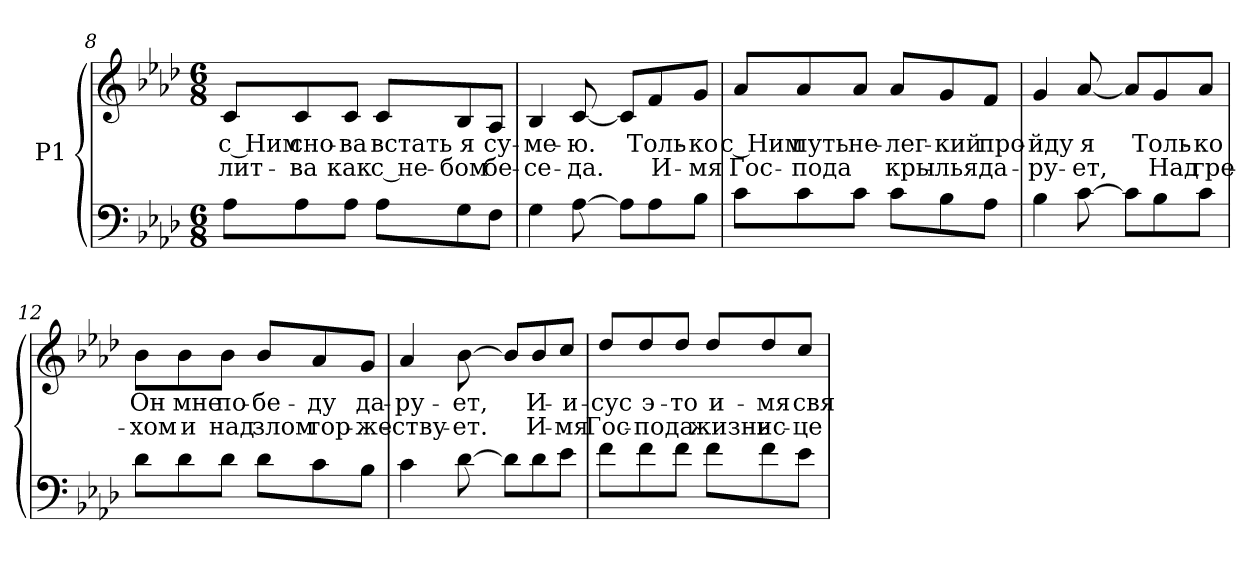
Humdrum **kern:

**kern	**kern	**text	**text
*part1	*part1	*part1	*part1
*staff2	*staff1	*staff1	*staff1
*I"P1	*	*	*
*clefF4	*clefG2	*	*
*k[b-e-a-d-]	*k[b-e-a-d-]	*	*
*f:	*f:	*	*
*M6/8	*M6/8	*	*
=8	=8	=8	=8
!	!	!LO:LY:b:color=#000000	!LO:LY:b:color=#000000
8A-i\L	8ci/L	с Ним	-лит-
!	!	!LO:LY:b:color=#000000	!LO:LY:b:color=#000000
8A-i\	8ci/	сно-	-ва
!	!	!LO:LY:b:color=#000000	!LO:LY:b:color=#000000
8A-i\J	8ci/J	-ва	как
!	!	!LO:LY:b:color=#000000	!LO:LY:b:color=#000000
8A-i\L	8ci/L	встать	с не-
!	!	!LO:LY:b:color=#000000	!LO:LY:b:color=#000000
8Gi\	8B-i/	я	-бом
!	!	!LO:LY:b:color=#000000	!LO:LY:b:color=#000000
8Fi\J	8A-i/J	су-	бе-
!!LO:LB:g=z
=9	=9	=9	=9
!	!	!LO:LY:b:color=#000000	!LO:LY:b:color=#000000
4Gi\	4B-i/	-ме-	-се-
!	!	!LO:LY:b:color=#000000	!LO:LY:b:color=#000000
[>8A-i\	[<8ci/	-ю.	-да.
8A-i\L]	8ci/L]	.	.
!	!	!LO:LY:b:color=#000000	!LO:LY:b:color=#000000
8A-i\	8fi/	Толь-	И-
!	!	!LO:LY:b:color=#000000	!LO:LY:b:color=#000000
8B-i\J	8gi/J	-ко	-мя
=10	=10	=10	=10
!	!	!LO:LY:b:color=#000000	!LO:LY:b:color=#000000
8ci\L	8a-i/L	с Ним	Гос-
!	!	!LO:LY:b:color=#000000	!LO:LY:b:color=#000000
8ci\	8a-i/	путь	-пода
!	!	!LO:LY:b:color=#000000	!
8ci\J	8a-i/J	не-	.
!	!	!LO:LY:b:color=#000000	!LO:LY:b:color=#000000
8ci\L	8a-i/L	-лег-	кры-
!	!	!LO:LY:b:color=#000000	!LO:LY:b:color=#000000
8B-i\	8gi/	-кий	-лья
!	!	!LO:LY:b:color=#000000	!LO:LY:b:color=#000000
8A-i\J	8fi/J	про-	да-
=11	=11	=11	=11
!	!	!LO:LY:b:color=#000000	!LO:LY:b:color=#000000
4B-i\	4gi/	-йду	-ру-
!	!	!LO:LY:b:color=#000000	!LO:LY:b:color=#000000
[>8ci\	[<8a-i/	я	-ет,
8ci\L]	8a-i/L]	.	.
!	!	!LO:LY:b:color=#000000	!LO:LY:b:color=#000000
8B-i\	8gi/	Толь-	Над
!	!	!LO:LY:b:color=#000000	!LO:LY:b:color=#000000
8ci\J	8a-i/J	-ко	гре-
=12	=12	=12	=12
!	!	!LO:LY:b:color=#000000	!LO:LY:b:color=#000000
8d-i\L	8b-i\L	Он	-хом
!	!	!LO:LY:b:color=#000000	!LO:LY:b:color=#000000
8d-i\	8b-i\	мне	и
!	!	!LO:LY:b:color=#000000	!LO:LY:b:color=#000000
8d-i\J	8b-i\J	по-	над
!	!	!LO:LY:b:color=#000000	!LO:LY:b:color=#000000
8d-i\L	8b-i/L	-бе-	злом
!	!	!LO:LY:b:color=#000000	!LO:LY:b:color=#000000
8ci\	8a-i/	-ду	тор-
!	!	!LO:LY:b:color=#000000	!LO:LY:b:color=#000000
8B-i\J	8gi/J	да-	-же-
!!LO:LB:g=z
=13	=13	=13	=13
!	!	!LO:LY:b:color=#000000	!LO:LY:b:color=#000000
4ci\	4a-i/	-ру-	-ству-
!	!	!LO:LY:b:color=#000000	!LO:LY:b:color=#000000
[>8d-i\	[>8b-i\	-ет,	-ет.
8d-i\L]	8b-i/L]	.	.
!	!	!LO:LY:b:color=#000000	!LO:LY:b:color=#000000
8d-i\	8b-i/	И-	И-
!	!	!LO:LY:b:color=#000000	!LO:LY:b:color=#000000
8e-i\J	8cci/J	-и-	-мя
=14	=14	=14	=14
!	!	!LO:LY:b:color=#000000	!LO:LY:b:color=#000000
8fi\L	8dd-i/L	-сус	Гос-
!	!	!LO:LY:b:color=#000000	!LO:LY:b:color=#000000
8fi\	8dd-i/	э-	-пода
!	!	!LO:LY:b:color=#000000	!
8fi\J	8dd-i/J	-то	.
!	!	!LO:LY:b:color=#000000	!LO:LY:b:color=#000000
8fi\L	8dd-i/L	и-	жизнь
!	!	!LO:LY:b:color=#000000	!LO:LY:b:color=#000000
8fi\	8dd-i/	-мя	ис-
!	!	!LO:LY:b:color=#000000	!LO:LY:b:color=#000000
8e-i\J	8cci/J	свя-	-це-
=	=	=	=
*-	*-	*-	*-
